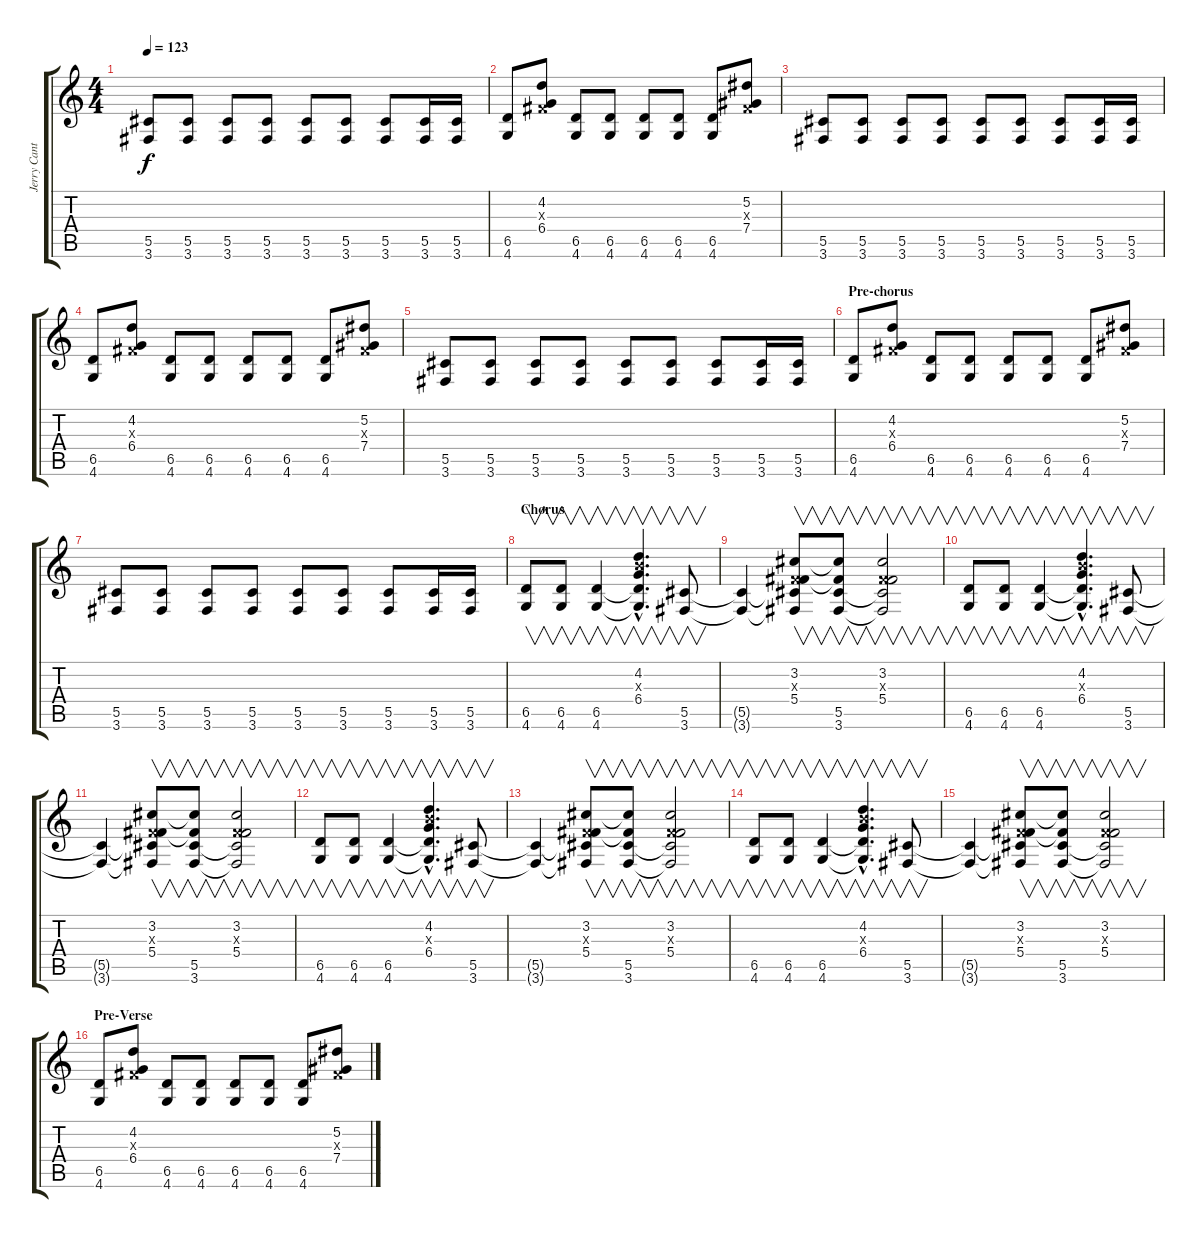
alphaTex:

\track ("Jerry Cantrell - Guitar" "Jerry Cant") {instrument overdrivenguitar}
\staff {score tabs}
\tuning (Eb4 Bb3 Gb3 Db3 Ab2 Eb2) {hide}
\ts (4 4)
\tempo 123
\clef g2
\ks c
(5.5 3.6).8{dy f} (5.5 3.6).8 (5.5 3.6).8 (5.5 3.6).8 (5.5 3.6).8 (5.5 3.6).8 (5.5 3.6).8 (5.5 3.6).16 (5.5 3.6).16 |
(6.5 4.6).8 (4.2 0.3{x} 6.4).8 (6.5 4.6).8 (6.5 4.6).8 (6.5 4.6).8 (6.5 4.6).8 (6.5 4.6).8 (5.2 0.3{x} 7.4).8 |
(5.5 3.6).8 (5.5 3.6).8 (5.5 3.6).8 (5.5 3.6).8 (5.5 3.6).8 (5.5 3.6).8 (5.5 3.6).8 (5.5 3.6).16 (5.5 3.6).16 |
(6.5 4.6).8 (4.2 0.3{x} 6.4).8 (6.5 4.6).8 (6.5 4.6).8 (6.5 4.6).8 (6.5 4.6).8 (6.5 4.6).8 (5.2 0.3{x} 7.4).8 |
(5.5 3.6).8 (5.5 3.6).8 (5.5 3.6).8 (5.5 3.6).8 (5.5 3.6).8 (5.5 3.6).8 (5.5 3.6).8 (5.5 3.6).16 (5.5 3.6).16 |
\section ("" "Pre-chorus")
(6.5 4.6).8 (4.2 0.3{x} 6.4).8 (6.5 4.6).8 (6.5 4.6).8 (6.5 4.6).8 (6.5 4.6).8 (6.5 4.6).8 (5.2 0.3{x} 7.4).8 |
(5.5 3.6).8 (5.5 3.6).8 (5.5 3.6).8 (5.5 3.6).8 (5.5 3.6).8 (5.5 3.6).8 (5.5 3.6).8 (5.5 3.6).16 (5.5 3.6).16 |
\section ("" "Chorus")
(6.5 4.6).8{v volume 10 balance 12 instrument overdrivenguitar} (6.5 4.6).8{v} (6.5 4.6).4{v} (4.2{hac} 5.3{hac x} 6.4{hac} 6.5{hac t} 4.6{hac t}).4{v d} (5.5 3.6).8{v} |
(5.5{t} 3.6{t}).4 (3.2 0.3{x} 5.4 5.5{t} 3.6{t}).8{v} (3.2{t} 5.4{t} 5.5 3.6).8{v} (3.2 0.3{x} 5.4 5.5{t} 3.6{t}).2{v} |
(6.5 4.6).8{v} (6.5 4.6).8{v} (6.5 4.6).4{v} (4.2{hac} 5.3{hac x} 6.4{hac} 6.5{hac t} 4.6{hac t}).4{v d} (5.5 3.6).8{v} |
(5.5{t} 3.6{t}).4 (3.2 0.3{x} 5.4 5.5{t} 3.6{t}).8{v} (3.2{t} 5.4{t} 5.5 3.6).8{v} (3.2 0.3{x} 5.4 5.5{t} 3.6{t}).2{v} |
(6.5 4.6).8{v} (6.5 4.6).8{v} (6.5 4.6).4{v} (4.2{hac} 5.3{hac x} 6.4{hac} 6.5{hac t} 4.6{hac t}).4{v d} (5.5 3.6).8{v} |
(5.5{t} 3.6{t}).4 (3.2 0.3{x} 5.4 5.5{t} 3.6{t}).8{v} (3.2{t} 5.4{t} 5.5 3.6).8{v} (3.2 0.3{x} 5.4 5.5{t} 3.6{t}).2{v} |
(6.5 4.6).8{v} (6.5 4.6).8{v} (6.5 4.6).4{v} (4.2{hac} 5.3{hac x} 6.4{hac} 6.5{hac t} 4.6{hac t}).4{v d} (5.5 3.6).8{v} |
(5.5{t} 3.6{t}).4 (3.2 0.3{x} 5.4 5.5{t} 3.6{t}).8{v} (3.2{t} 5.4{t} 5.5 3.6).8{v} (3.2 0.3{x} 5.4 5.5{t} 3.6{t}).2{v} |
\section ("" "Pre-Verse")
(6.5 4.6).8{volume 10 balance 12 instrument overdrivenguitar} (4.2 0.3{x} 6.4).8 (6.5 4.6).8 (6.5 4.6).8 (6.5 4.6).8 (6.5 4.6).8 (6.5 4.6).8 (5.2 0.3{x} 7.4).8
